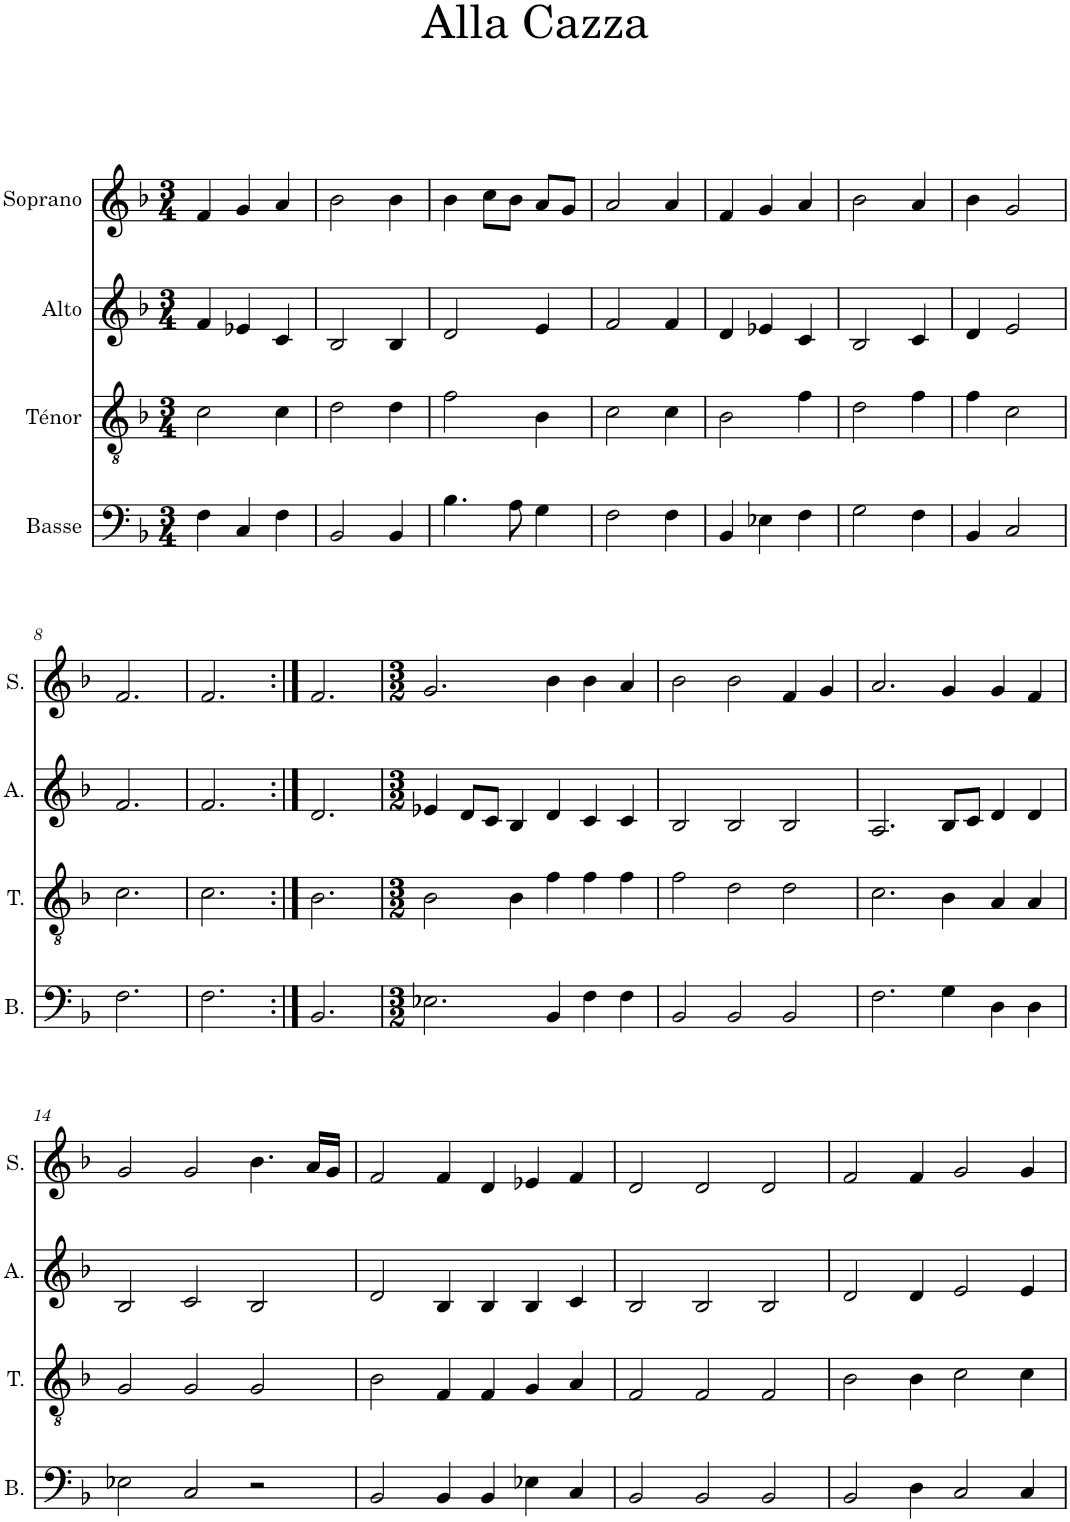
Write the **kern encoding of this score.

**kern	**kern	**kern	**kern
*part4	*part3	*part2	*part1
*staff4	*staff3	*staff2	*staff1
*I"Basse	*I"Ténor	*I"Alto	*I"Soprano
*I'B.	*I'T.	*I'A.	*I'S.
*clefF4	*clefGv2	*clefG2	*clefG2
*k[b-]	*k[b-]	*k[b-]	*k[b-]
*M3/4	*M3/4	*M3/4	*M3/4
*MM150	*MM150	*MM150	*MM150
=1	=1	=1	=1
4F\	2c\	4f/	4f/
4C/	.	4e-X/	4g/
4F\	4c\	4c/	4a/
=2	=2	=2	=2
2BB-/	2d\	2B-/	2b-\
4BB-/	4d\	4B-/	4b-\
=3	=3	=3	=3
4.B-\	2f\	2d/	4b-\
.	.	.	8cc\L
8A\	.	.	8b-\J
4G\	4B-\	4e/	8a/L
.	.	.	8g/J
=4	=4	=4	=4
2F\	2c\	2f/	2a/
4F\	4c\	4f/	4a/
=5	=5	=5	=5
4BB-/	2B-\	4d/	4f/
4E-X\	.	4e-X/	4g/
4F\	4f\	4c/	4a/
=6	=6	=6	=6
2G\	2d\	2B-/	2b-\
4F\	4f\	4c/	4a/
=7	=7	=7	=7
4BB-/	4f\	4d/	4b-\
2C/	2c\	2e/	2g/
!!LO:LB:g=z
=8	=8	=8	=8
2.F\	2.c\	2.f/	2.f/
=9	=9	=9	=9
2.F\	2.c\	2.f/	2.f/
=10:|!	=10:|!	=10:|!	=10:|!
2.BB-/	2.B-\	2.d/	2.f/
=11	=11	=11	=11
*M3/2	*M3/2	*M3/2	*M3/2
2.E-X\	2B-\	4e-X/	2.g/
.	.	8d/L	.
.	.	8c/J	.
.	4B-\	4B-/	.
4BB-/	4f\	4d/	4b-\
4F\	4f\	4c/	4b-\
4F\	4f\	4c/	4a/
=12	=12	=12	=12
2BB-/	2f\	2B-/	2b-\
2BB-/	2d\	2B-/	2b-\
2BB-/	2d\	2B-/	4f/
.	.	.	4g/
=13	=13	=13	=13
2.F\	2.c\	2.A/	2.a/
4G\	4B-\	8B-/L	4g/
.	.	8c/J	.
4D\	4A/	4d/	4g/
4D\	4A/	4d/	4f/
!!LO:LB:g=z
=14	=14	=14	=14
2E-X\	2G/	2B-/	2g/
2C/	2G/	2c/	2g/
2r	2G/	2B-/	4.b-\
.	.	.	16a/LL
.	.	.	16g/JJ
=15	=15	=15	=15
2BB-/	2B-\	2d/	2f/
4BB-/	4F/	4B-/	4f/
4BB-/	4F/	4B-/	4d/
4E-X\	4G/	4B-/	4e-X/
4C/	4A/	4c/	4f/
=16	=16	=16	=16
2BB-/	2F/	2B-/	2d/
2BB-/	2F/	2B-/	2d/
2BB-/	2F/	2B-/	2d/
=17	=17	=17	=17
2BB-/	2B-\	2d/	2f/
4D\	4B-\	4d/	4f/
2C/	2c\	2e/	2g/
4C/	4c\	4e/	4g/
=	=	=	=
*-	*-	*-	*-
